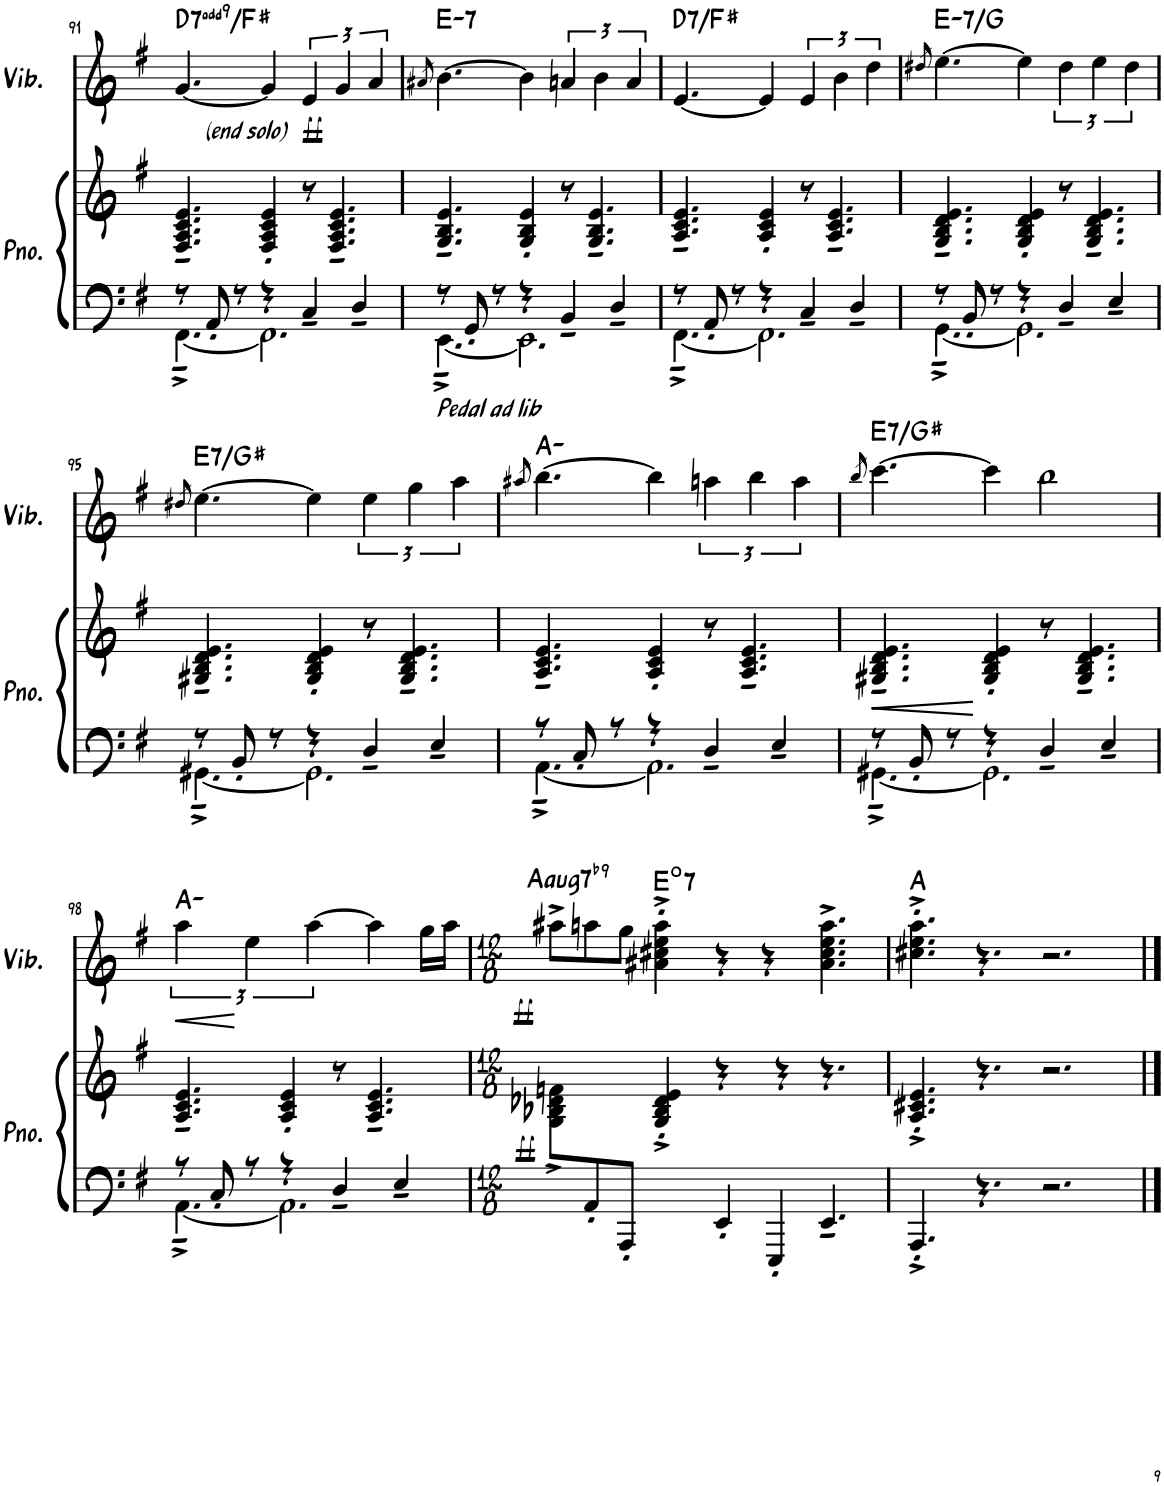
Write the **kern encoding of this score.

**kern	**kern	**dynam	**harte	**kern	**dynam	**harte
*part2	*part2	*part2	*part2	*part1	*part1	*part1
*staff3	*staff2	*staff2/3	*	*staff1	*staff1	*
*I"Piano	*	*	*	*I"Vibraphone	*	*
*I'Pno.	*	*	*	*I'Vib.	*	*
!!LO:PB:g=z
*clefF4	*clefG2	*	*	*clefG2	*	*
*k[f#]	*k[f#]	*	*	*k[f#]	*	*
*M9/8	*M9/8	*	*	*M9/8	*	*
=91	=91	=91	=91	=91	=91	=91
*^	*	*	*	*	*	*
!	!	!	!	!LO:H:kt=7	!	!	!LO:H:kt=7
8r	[4.FF#~<^\	4.F#/~ 4.A/~ 4.c/~ 4.e/~	.	D:7(9)/3	[4.g/	.	D:7(9)/3
8AA'</	.	.	.	.	.	.	.
8r	.	.	.	.	.	.	.
!	!	!	!	!	!LO:TX:b:i:t=(end solo)	!	!
4r	2.FF#\]	4F#/' 4A/' 4c/' 4e/'	.	.	4g/]	.	.
4C~</	.	8r	.	.	6e/	.	.
.	.	4.F#/~ 4.A/~ 4.c/~ 4.e/~	.	.	.	.	.
.	.	.	.	.	6g/	.	.
4D~</	.	.	.	.	.	.	.
.	.	.	.	.	6a/	.	.
=92	=92	=92	=92	=92	=92	=92	=92
.	.	.	.	.	8qa#X/	.	.
!LO:TX:b:i:t=Pedal ad lib	!	!	!	!LO:H:kt=7	!	!	!LO:H:kt=7
8r	[4.EE~<^\	4.G/~ 4.B/~ 4.e/~	.	E:min7	[4.b\	.	E:min7
8GG'</	.	.	.	.	.	.	.
8r	.	.	.	.	.	.	.
4r	2.EE\]	4G/' 4B/' 4e/'	.	.	4b\]	.	.
4BB~</	.	8r	.	.	6an/	.	.
.	.	4.G/~ 4.B/~ 4.e/~	.	.	.	.	.
.	.	.	.	.	6b\	.	.
4D~</	.	.	.	.	.	.	.
.	.	.	.	.	6a/	.	.
=93	=93	=93	=93	=93	=93	=93	=93
!	!	!	!	!LO:H:kt=7	!	!	!LO:H:kt=7
8r	[4.FF#~<^\	4.A/~ 4.c/~ 4.e/~	.	D:7/3	[4.e/	.	D:7/3
8AA'</	.	.	.	.	.	.	.
8r	.	.	.	.	.	.	.
4r	2.FF#\]	4A/' 4c/' 4e/'	.	.	4e/]	.	.
4C~</	.	8r	.	.	6e/	.	.
.	.	4.A/~ 4.c/~ 4.e/~	.	.	.	.	.
.	.	.	.	.	6b\	.	.
4D~</	.	.	.	.	.	.	.
.	.	.	.	.	6dd\	.	.
=94	=94	=94	=94	=94	=94	=94	=94
.	.	.	.	.	8qdd#X/	.	.
!	!	!	!	!LO:H:kt=7	!	!	!LO:H:kt=7
8r	[4.GG~<^\	4.G/~ 4.B/~ 4.d/~ 4.e/~	.	E:min7/b3	[4.ee\	.	E:min7/b3
8BB'</	.	.	.	.	.	.	.
8r	.	.	.	.	.	.	.
4r	2.GG\]	4G/' 4B/' 4d/' 4e/'	.	.	4ee\]	.	.
4D~</	.	8r	.	.	6dd#\	.	.
.	.	4.G/~ 4.B/~ 4.d/~ 4.e/~	.	.	.	.	.
.	.	.	.	.	6ee\	.	.
4E~</	.	.	.	.	.	.	.
.	.	.	.	.	6dd#\	.	.
!!LO:LB:g=z
=95	=95	=95	=95	=95	=95	=95	=95
.	.	.	.	.	8qdd#X/	.	.
!	!	!	!	!LO:H:kt=7	!	!	!LO:H:kt=7
8r	[4.GG#X~<^\	4.G#X/~ 4.B/~ 4.d/~ 4.e/~	.	E:7/3	[4.ee\	.	E:7/3
8BB'</	.	.	.	.	.	.	.
8r	.	.	.	.	.	.	.
4r	2.GG#\]	4G#/' 4B/' 4d/' 4e/'	.	.	4ee\]	.	.
4D~</	.	8r	.	.	6ee\	.	.
.	.	4.G#/~ 4.B/~ 4.d/~ 4.e/~	.	.	.	.	.
.	.	.	.	.	6gg\	.	.
4E~</	.	.	.	.	.	.	.
.	.	.	.	.	6aa\	.	.
=96	=96	=96	=96	=96	=96	=96	=96
.	.	.	.	.	8qaa#X/	.	.
8r	[4.AA~<^\	4.A/~ 4.c/~ 4.e/~	.	A:min	[4.bb\	.	A:min
8C'</	.	.	.	.	.	.	.
8r	.	.	.	.	.	.	.
4r	2.AA\]	4A/' 4c/' 4e/'	.	.	4bb\]	.	.
4D~</	.	8r	.	.	6aan\	.	.
.	.	4.A/~ 4.c/~ 4.e/~	.	.	.	.	.
.	.	.	.	.	6bb\	.	.
4E~</	.	.	.	.	.	.	.
.	.	.	.	.	6aa\	.	.
=97	=97	=97	=97	=97	=97	=97	=97
.	.	.	.	.	8qbb/	.	.
!	!	!	!LO:HP:b	!LO:H:kt=7	!	!	!LO:H:kt=7
8r	[4.GG#X~<^\	4.G#X/~ 4.B/~ 4.d/~ 4.e/~	<	E:7/3	[4.ccc\	.	E:7/3
8BB'</	.	.	.	.	.	.	.
8r	.	.	.	.	.	.	.
4r	2.GG#\]	4G#/' 4B/' 4d/' 4e/'	[	.	4ccc\]	.	.
4D~</	.	8r	.	.	2bb\	.	.
.	.	4.G#/~ 4.B/~ 4.d/~ 4.e/~	.	.	.	.	.
4E~</	.	.	.	.	.	.	.
!!LO:LB:g=z
=98	=98	=98	=98	=98	=98	=98	=98
!	!	!	!	!	!	!LO:HP:b	!
8r	[4.AA~<^\	4.A/~ 4.c/~ 4.e/~	.	A:min	4aa\	<	A:min
8C'</	.	.	.	.	.	.	.
8r	.	.	.	.	4ee\	[	.
4r	2.AA\]	4A/' 4c/' 4e/'	.	.	.	.	.
.	.	.	.	.	[4aa\	.	.
4D~</	.	8r	.	.	.	.	.
.	.	4.A/~ 4.c/~ 4.e/~	.	.	4aa\]	.	.
4E~</	.	.	.	.	.	.	.
.	.	.	.	.	16gg\LL	.	.
.	.	.	.	.	16aa\JJ	.	.
=99	=99	=99	=99	=99	=99	=99	=99
*M12/8	*	*M12/8	*	*	*M12/8	*	*
!	!	!	!	!LO:H:kt=aug7	!	!	!LO:H:kt=aug7
8ryy	2ryy	8G\^< 8B-X\^< 8d-X\^< 8fn\^<L	.	A:aug(b7,b9)	8aa#X^\L	.	A:aug(b7,b9)
8AA'/	.	4ryy	.	.	8aan\	.	.
8AAA'/J	.	.	.	.	8gg\J	.	.
!	!	!	!	!LO:H:kt=7	!	!	!LO:H:kt=7
1ryy	.	4G/'^ 4B-/'^ 4d-/'^ 4e/'^	.	E:dim7	4a#X\'^ 4cc#X\'^ 4ee\'^ 4aa\'^	.	E:dim7
.	8ryy	.	.	.	.	.	.
.	4EE'/	4r	.	.	4r	.	.
.	4EEE'/	4r	.	.	4r	.	.
.	4.EE~/	4.r	.	.	4.a#\^ 4.cc#\^ 4.ee\^ 4.aa\^	.	.
8ryy	.	.	.	.	.	.	.
*v	*v	*	*	*	*	*	*
=100	=100	=100	=100	=100	=100	=100
4.AAA'^/	4.A/'^ 4.c#X/'^ 4.e/'^	.	A:maj	4.cc#X\'^ 4.ee\'^ 4.aa\'^	.	A:maj
4.r	4.r	.	.	4.r	.	.
2.r	2.r	.	.	2.r	.	.
==	==	==	==	==	==	==
*-	*-	*-	*-	*-	*-	*-
